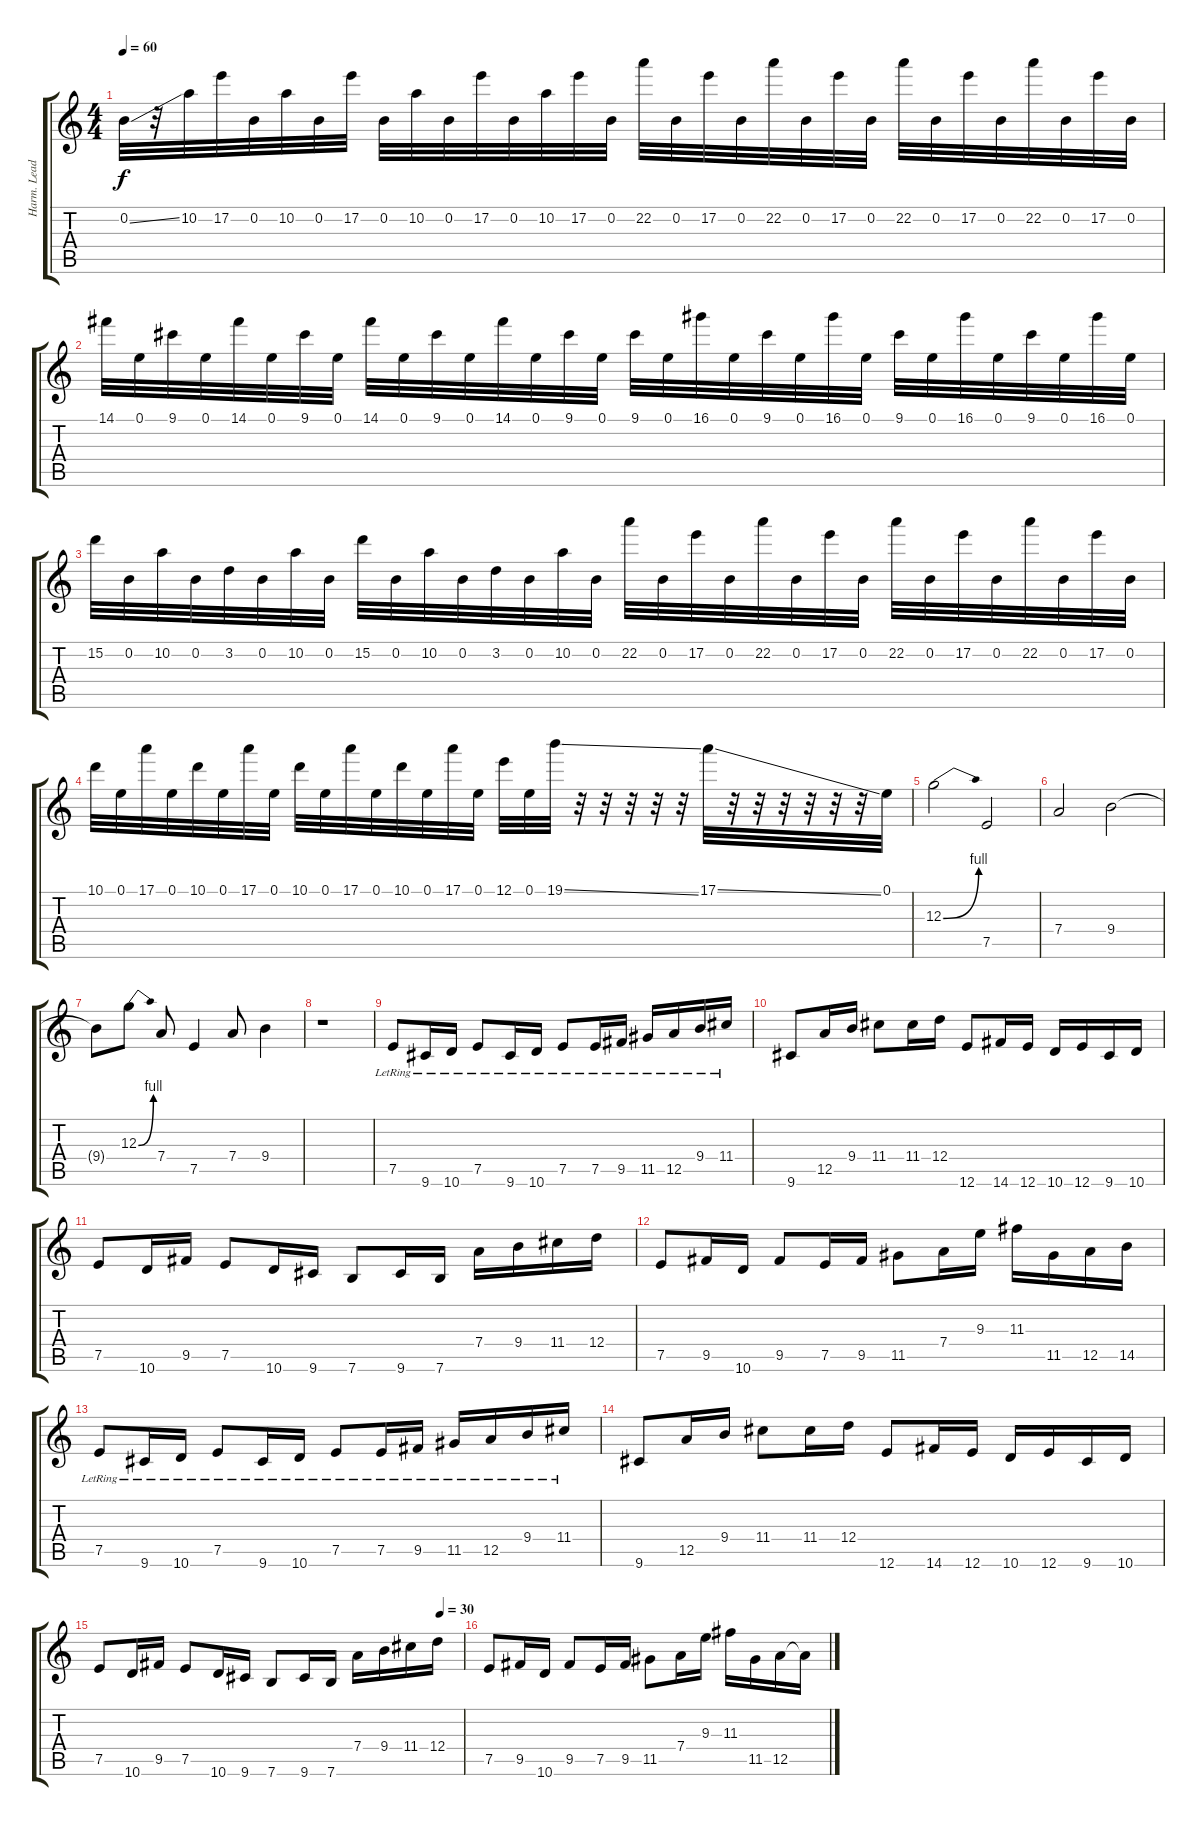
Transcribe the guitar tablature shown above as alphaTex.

\track ("Harm. Lead" "Harm. Lead") {instrument distortionguitar}
\staff {score tabs}
\tuning (E4 B3 G3 D3 A2 E2) {hide}
\ts (4 4)
\tempo 60
\clef g2
\ks c
0.2{ss}.32{dy f} r.32 10.2.32 17.2.32 0.2.32 10.2.32 0.2.32 17.2.32 0.2.32 10.2.32 0.2.32 17.2.32 0.2.32 10.2.32 17.2.32 0.2.32 22.2.32 0.2.32 17.2.32 0.2.32 22.2.32 0.2.32 17.2.32 0.2.32 22.2.32 0.2.32 17.2.32 0.2.32 22.2.32 0.2.32 17.2.32 0.2.32 |
14.1.32 0.1.32 9.1.32 0.1.32 14.1.32 0.1.32 9.1.32 0.1.32 14.1.32 0.1.32 9.1.32 0.1.32 14.1.32 0.1.32 9.1.32 0.1.32 9.1.32 0.1.32 16.1.32 0.1.32 9.1.32 0.1.32 16.1.32 0.1.32 9.1.32 0.1.32 16.1.32 0.1.32 9.1.32 0.1.32 16.1.32 0.1.32 |
15.2.32 0.2.32 10.2.32 0.2.32 3.2.32 0.2.32 10.2.32 0.2.32 15.2.32 0.2.32 10.2.32 0.2.32 3.2.32 0.2.32 10.2.32 0.2.32 22.2.32 0.2.32 17.2.32 0.2.32 22.2.32 0.2.32 17.2.32 0.2.32 22.2.32 0.2.32 17.2.32 0.2.32 22.2.32 0.2.32 17.2.32 0.2.32 |
10.1.32 0.1.32 17.1.32 0.1.32 10.1.32 0.1.32 17.1.32 0.1.32 10.1.32 0.1.32 17.1.32 0.1.32 10.1.32 0.1.32 17.1.32 0.1.32 12.1.32 0.1.32 19.1{ss}.32 r.32 r.32 r.32 r.32 r.32 17.1{ss}.32 r.32 r.32 r.32 r.32 r.32 r.32 0.1.32 |
12.3{be (bend 0 0 60 4)}.2 7.5.2 |
7.4.2 9.4.2 |
9.4{t}.8 12.3{be (bend 0 0 60 4)}.8 7.4.8 7.5.4 7.4.8 9.4.4 |
r.1 |
7.5{lr}.8 9.6{lr}.16 10.6{lr}.16 7.5{lr}.8 9.6{lr}.16 10.6{lr}.16 7.5{lr}.8 7.5{lr}.16 9.5{lr}.16 11.5{lr}.16 12.5{lr}.16 9.4{lr}.16 11.4{lr}.16 |
9.6.8 12.5.16 9.4.16 11.4.8 11.4.16 12.4.16 12.6.8 14.6.16 12.6.16 10.6.16 12.6.16 9.6.16 10.6.16 |
7.5.8 10.6.16 9.5.16 7.5.8 10.6.16 9.6.16 7.6.8 9.6.16 7.6.16 7.4.16 9.4.16 11.4.16 12.4.16 |
7.5.8 9.5.16 10.6.16 9.5.8 7.5.16 9.5.16 11.5.8 7.4.16 9.3.16 11.3.16 11.5.16 12.5.16 14.5.16 |
7.5{lr}.8 9.6{lr}.16 10.6{lr}.16 7.5{lr}.8 9.6{lr}.16 10.6{lr}.16 7.5{lr}.8 7.5{lr}.16 9.5{lr}.16 11.5{lr}.16 12.5{lr}.16 9.4{lr}.16 11.4{lr}.16 |
9.6.8 12.5.16 9.4.16 11.4.8 11.4.16 12.4.16 12.6.8 14.6.16 12.6.16 10.6.16 12.6.16 9.6.16 10.6.16 |
\tempo (30 0.9375)
7.5.8 10.6.16 9.5.16 7.5.8 10.6.16 9.6.16 7.6.8 9.6.16 7.6.16 7.4.16 9.4.16 11.4.16 12.4.16 |
7.5.8 9.5.16 10.6.16 9.5.8 7.5.16 9.5.16 11.5.8 7.4.16 9.3.16 11.3.16 11.5.16 12.5.16 12.5{t}.16
